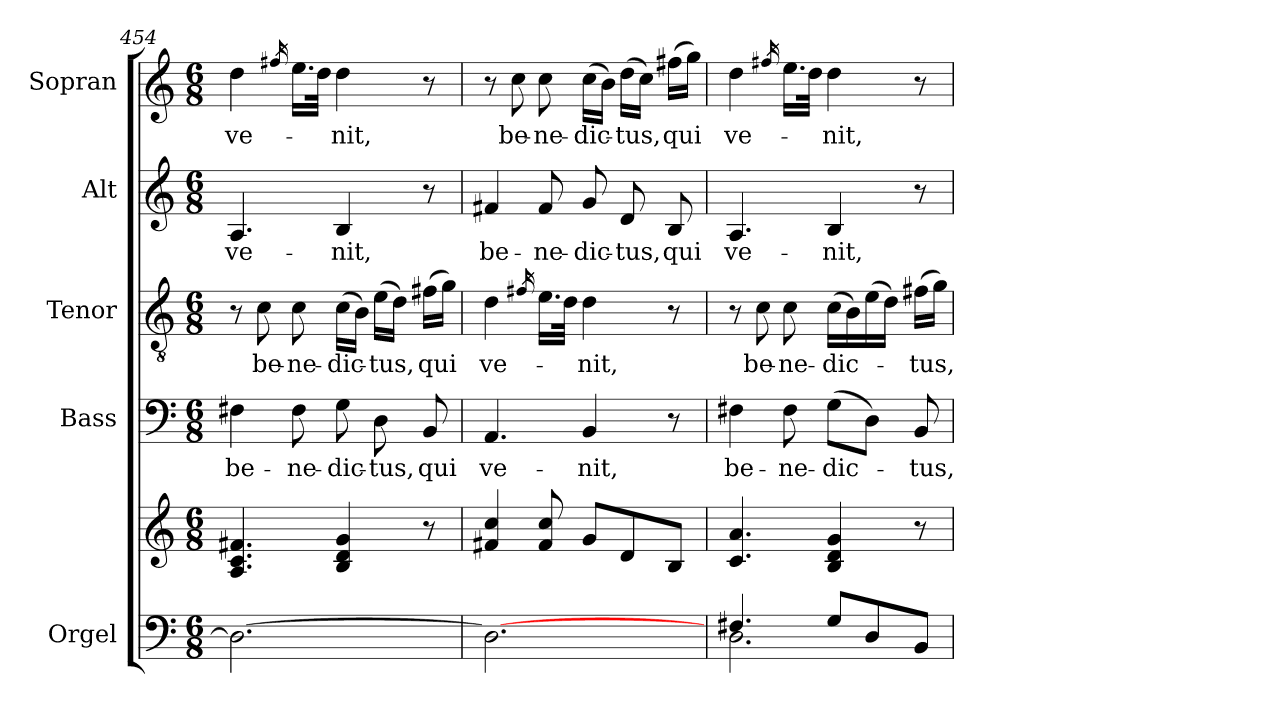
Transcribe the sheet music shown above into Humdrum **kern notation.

**kern	**kern	**kern	**text	**kern	**text	**kern	**text	**kern	**text
*part5	*part5	*part4	*part4	*part3	*part3	*part2	*part2	*part1	*part1
*staff6	*staff5	*staff4	*staff4	*staff3	*staff3	*staff2	*staff2	*staff1	*staff1
*I"Orgel	*	*I"Bass	*	*I"Tenor	*	*I"Alt	*	*I"Sopran	*
*I'Org.	*	*I'B	*	*I'T	*	*I'A	*	*I'S	*
*clefF4	*clefG2	*clefF4	*	*clefGv2	*	*clefG2	*	*clefG2	*
*k[]	*k[]	*k[]	*	*k[]	*	*k[]	*	*k[]	*
*C:	*C:	*C:	*	*C:	*	*C:	*	*C:	*
*M6/8	*M6/8	*M6/8	*	*M6/8	*	*M6/8	*	*M6/8	*
=454	=454	=454	=454	=454	=454	=454	=454	=454	=454
!	!	!	!LO:LY:b	!	!	!	!LO:LY:b	!	!LO:LY:b
2.D\_	4.A/ 4.c/ 4.f#X/	4F#X\	be-	8r	.	4.A/	ve-	4dd\	ve-
!	!	!	!	!	!LO:LY:b	!	!	!	!
.	.	.	.	8c\	be-	.	.	.	.
.	.	.	.	.	.	.	.	16qff#X/	.
!	!	!	!LO:LY:b	!	!LO:LY:b	!	!	!	!
.	.	8F#\	-ne-	8c\	-ne-	.	.	16.ee\LL	.
.	.	.	.	.	.	.	.	32dd\JJk	.
!	!	!	!LO:LY:b	!	!LO:LY:b	!	!LO:LY:b	!	!LO:LY:b
.	4B/ 4d/ 4g/	8G\	-dic-	(>16c\LL	-dic-	4B/	-nit,	4dd\	-nit,
.	.	.	.	16B\JJ)	.	.	.	.	.
!	!	!	!LO:LY:b	!	!LO:LY:b	!	!	!	!
.	.	8D\	-tus,	(>16e\LL	-tus,	.	.	.	.
.	.	.	.	16d\JJ)	.	.	.	.	.
!	!	!	!LO:LY:b	!	!LO:LY:b	!	!	!	!
.	8r	8BB/	qui	(>16f#X\LL	qui	8r	.	8r	.
.	.	.	.	16g\JJ)	.	.	.	.	.
!!LO:PB:g=z
=455	=455	=455	=455	=455	=455	=455	=455	=455	=455
!	!	!	!LO:LY:b	!	!LO:LY:b	!	!LO:LY:b	!	!
2.D\_	4f#X/ 4cc/	4.AA/	ve-	4d\	ve-	4f#X/	be-	8r	.
!	!	!	!	!	!	!	!	!	!LO:LY:b
.	.	.	.	.	.	.	.	8cc\	be-
.	.	.	.	16qf#X/	.	.	.	.	.
!	!	!	!	!	!	!	!LO:LY:b	!	!LO:LY:b
.	8f#/ 8cc/	.	.	16.e\LL	.	8f#/	-ne-	8cc\	-ne-
.	.	.	.	32d\JJk	.	.	.	.	.
!	!	!	!LO:LY:b	!	!LO:LY:b	!	!LO:LY:b	!	!LO:LY:b
.	8g/L	4BB/	-nit,	4d\	-nit,	8g/	-dic-	(>16cc\LL	-dic-
.	.	.	.	.	.	.	.	16b\JJ)	.
!	!	!	!	!	!	!	!LO:LY:b	!	!LO:LY:b
.	8d/	.	.	.	.	8d/	-tus,	(>16dd\LL	-tus,
.	.	.	.	.	.	.	.	16cc\JJ)	.
!	!	!	!	!	!	!	!LO:LY:b	!	!LO:LY:b
.	8B/J	8r	.	8r	.	8B/	qui	(>16ff#X\LL	qui
.	.	.	.	.	.	.	.	16gg\JJ)	.
=456	=456	=456	=456	=456	=456	=456	=456	=456	=456
*^	*	*	*	*	*	*	*	*	*
!	!	!	!	!LO:LY:b	!	!	!	!LO:LY:b	!	!LO:LY:b
4.F#X/	2.D\	4.c/ 4.a/	4F#X\	be-	8r	.	4.A/	ve-	4dd\	ve-
!	!	!	!	!	!	!LO:LY:b	!	!	!	!
.	.	.	.	.	8c\	be-	.	.	.	.
.	.	.	.	.	.	.	.	.	16qff#X/	.
!	!	!	!	!LO:LY:b	!	!LO:LY:b	!	!	!	!
.	.	.	8F#\	-ne-	8c\	-ne-	.	.	16.ee\LL	.
.	.	.	.	.	.	.	.	.	32dd\JJk	.
!	!	!	!	!LO:LY:b	!	!LO:LY:b	!	!LO:LY:b	!	!LO:LY:b
8G/L	.	4B/ 4d/ 4g/	(>8G\L	-dic-	(>16c\LL	-dic-	4B/	-nit,	4dd\	-nit,
.	.	.	.	.	16B\)	.	.	.	.	.
8D/	.	.	8D\J)	.	(>16e\	.	.	.	.	.
.	.	.	.	.	16d\JJ)	.	.	.	.	.
!	!	!	!	!LO:LY:b	!	!LO:LY:b	!	!	!	!
8BB/J	.	8r	8BB/	-tus,	(>16f#X\LL	-tus,	8r	.	8r	.
.	.	.	.	.	16g\JJ)	.	.	.	.	.
*v	*v	*	*	*	*	*	*	*	*	*
=	=	=	=	=	=	=	=	=	=
*-	*-	*-	*-	*-	*-	*-	*-	*-	*-
